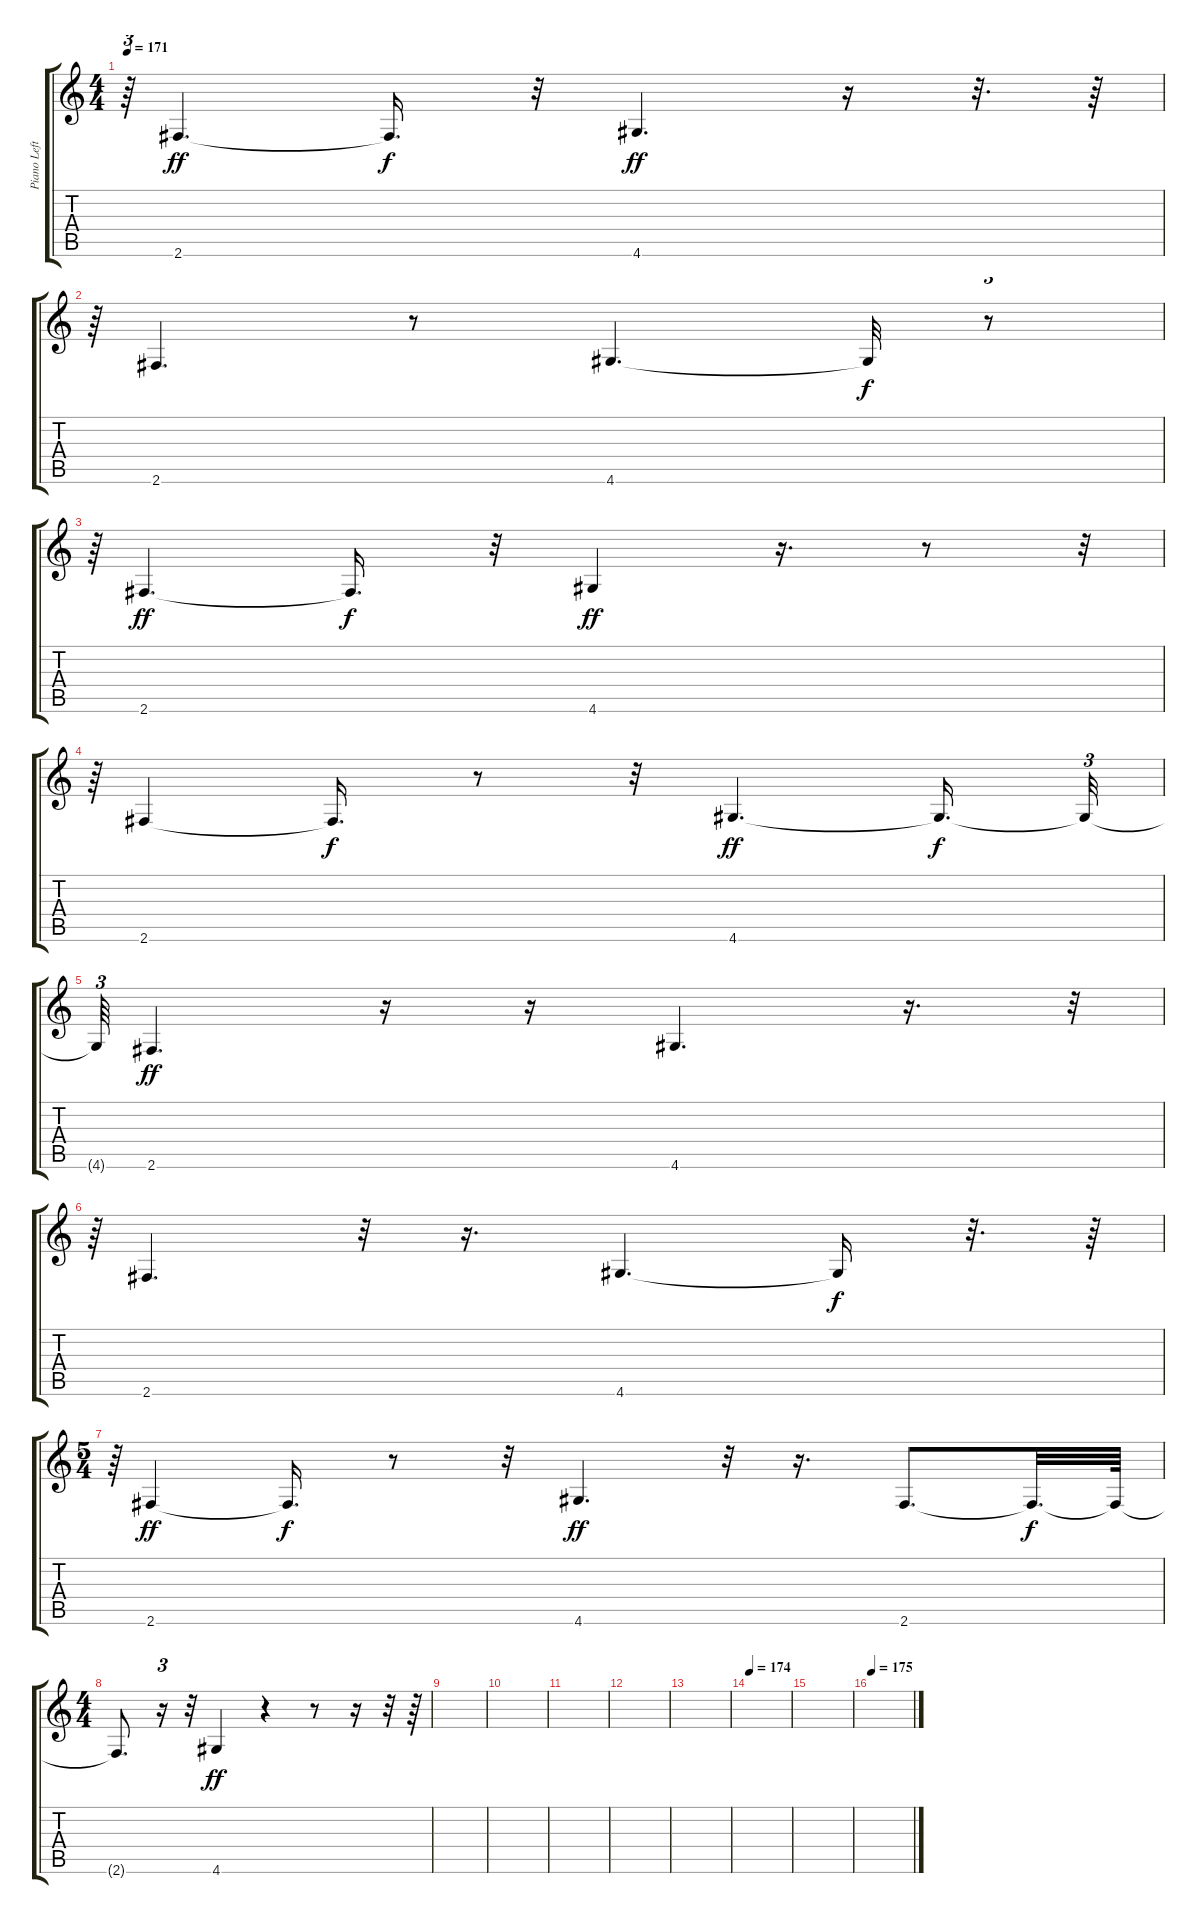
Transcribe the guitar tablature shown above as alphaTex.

\track ("Piano Left" "Piano Left") {instrument overdrivenguitar}
\staff {score tabs}
\tuning (E4 B3 G3 D3 A2 E2) {hide}
\ts (4 4)
\tempo 171
\clef g2
\ks c
r.64{tu (3 2) dy ff} 2.6.4{d} 2.6{t}.16{d dy f} r.32 4.6.4{d dy ff} r.16 r.32{d} r.64 |
r.64{tu (3 2)} 2.6.4{d} r.8 4.6.4{d} 4.6{t}.32{dy f} r.8{tu (3 2)} |
r.64{tu (3 2)} 2.6.4{d dy ff} 2.6{t}.16{d dy f} r.32 4.6.4{dy ff} r.16{d} r.8 r.32{tu (3 2)} |
r.64{tu (3 2)} 2.6.4 2.6{t}.16{d dy f} r.8 r.32 4.6.4{d dy ff} 4.6{t}.16{d dy f} 4.6{t}.32{tu (3 2)} |
4.6{t}.64{tu (3 2)} 2.6.4{d dy ff} r.16 r.16 4.6.4{d} r.16{d} r.32{tu (3 2)} |
r.64{tu (3 2)} 2.6.4{d} r.32 r.16{d} 4.6.4{d} 4.6{t}.16{dy f} r.32{d} r.64 |
\ts (5 4)
r.64{tu (3 2)} 2.6.4{dy ff} 2.6{t}.16{d dy f} r.8 r.32 4.6.4{d dy ff} r.32 r.16{d} 2.6.8{d} 2.6{t}.32{d dy f} 2.6{t}.64 |
\ts (4 4)
2.6{t}.8{d} r.16{tu (3 2)} r.32 4.6.4{dy ff} r.4 r.8 r.16 r.32 r.64 |
|
|
|
|
|
\tempo 174
|
|
\tempo 175
